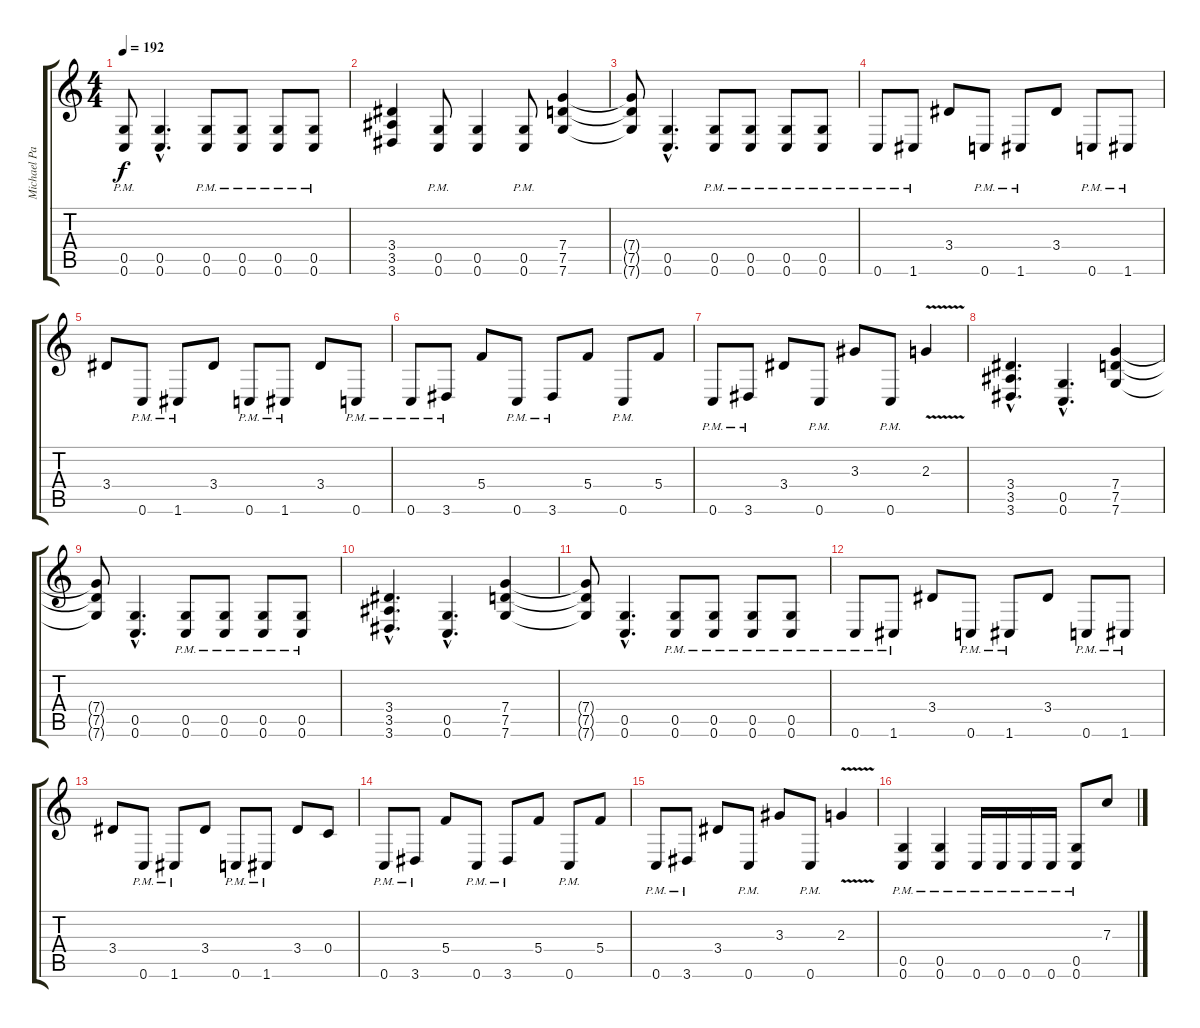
\track ("Michael Paget (Guitar + Vocals)" "Michael Pa") {instrument distortionguitar}
\staff {score tabs}
\tuning (D4 A3 F3 C3 G2 C2) {hide}
\ts (4 4)
\tempo 192
\clef g2
\ks c
(0.5{pm} 0.6{pm}).8{dy f} (0.5{hac} 0.6{hac}).4{d} (0.5{pm} 0.6{pm}).8 (0.5{pm} 0.6{pm}).8 (0.5{pm} 0.6{pm}).8 (0.5{pm} 0.6{pm}).8 |
(3.4 3.5 3.6).4 (0.5{pm} 0.6{pm}).8 (0.5 0.6).4 (0.5{pm} 0.6{pm}).8 (7.4 7.5 7.6).4 |
(7.4{t} 7.5{t} 7.6{t}).8 (0.5{hac} 0.6{hac}).4{d} (0.5{pm} 0.6{pm}).8 (0.5{pm} 0.6{pm}).8 (0.5{pm} 0.6{pm}).8 (0.5{pm} 0.6{pm}).8 |
0.6{pm}.8 1.6{pm}.8 3.4.8 0.6{pm}.8 1.6{pm}.8 3.4.8 0.6{pm}.8 1.6{pm}.8 |
3.4.8 0.6{pm}.8 1.6{pm}.8 3.4.8 0.6{pm}.8 1.6{pm}.8 3.4.8 0.6{pm}.8 |
0.6{pm}.8 3.6{pm}.8 5.4.8 0.6{pm}.8 3.6{pm}.8 5.4.8 0.6{pm}.8 5.4.8 |
0.6{pm}.8 3.6{pm}.8 3.4.8 0.6{pm}.8 3.3.8 0.6{pm}.8 2.3{v}.4 |
(3.4{hac} 3.5{hac} 3.6{hac}).4{d} (0.5{hac} 0.6{hac}).4{d} (7.4 7.5 7.6).4 |
(7.4{t} 7.5{t} 7.6{t}).8 (0.5{hac} 0.6{hac}).4{d} (0.5{pm} 0.6{pm}).8 (0.5{pm} 0.6{pm}).8 (0.5{pm} 0.6{pm}).8 (0.5{pm} 0.6{pm}).8 |
(3.4{hac} 3.5{hac} 3.6{hac}).4{d} (0.5{hac} 0.6{hac}).4{d} (7.4 7.5 7.6).4 |
(7.4{t} 7.5{t} 7.6{t}).8 (0.5{hac} 0.6{hac}).4{d} (0.5{pm} 0.6{pm}).8 (0.5{pm} 0.6{pm}).8 (0.5{pm} 0.6{pm}).8 (0.5{pm} 0.6{pm}).8 |
0.6{pm}.8 1.6{pm}.8 3.4.8 0.6{pm}.8 1.6{pm}.8 3.4.8 0.6{pm}.8 1.6{pm}.8 |
3.4.8 0.6{pm}.8 1.6{pm}.8 3.4.8 0.6{pm}.8 1.6{pm}.8 3.4.8 0.4.8 |
0.6{pm}.8 3.6{pm}.8 5.4.8 0.6{pm}.8 3.6{pm}.8 5.4.8 0.6{pm}.8 5.4.8 |
0.6{pm}.8 3.6{pm}.8 3.4.8 0.6{pm}.8 3.3.8 0.6{pm}.8 2.3{v}.4 |
(0.5{pm} 0.6{pm}).4 (0.5{pm} 0.6{pm}).4 0.6{pm}.16 0.6{pm}.16 0.6{pm}.16 0.6{pm}.16 (0.5{pm} 0.6{pm}).8 7.3.8
